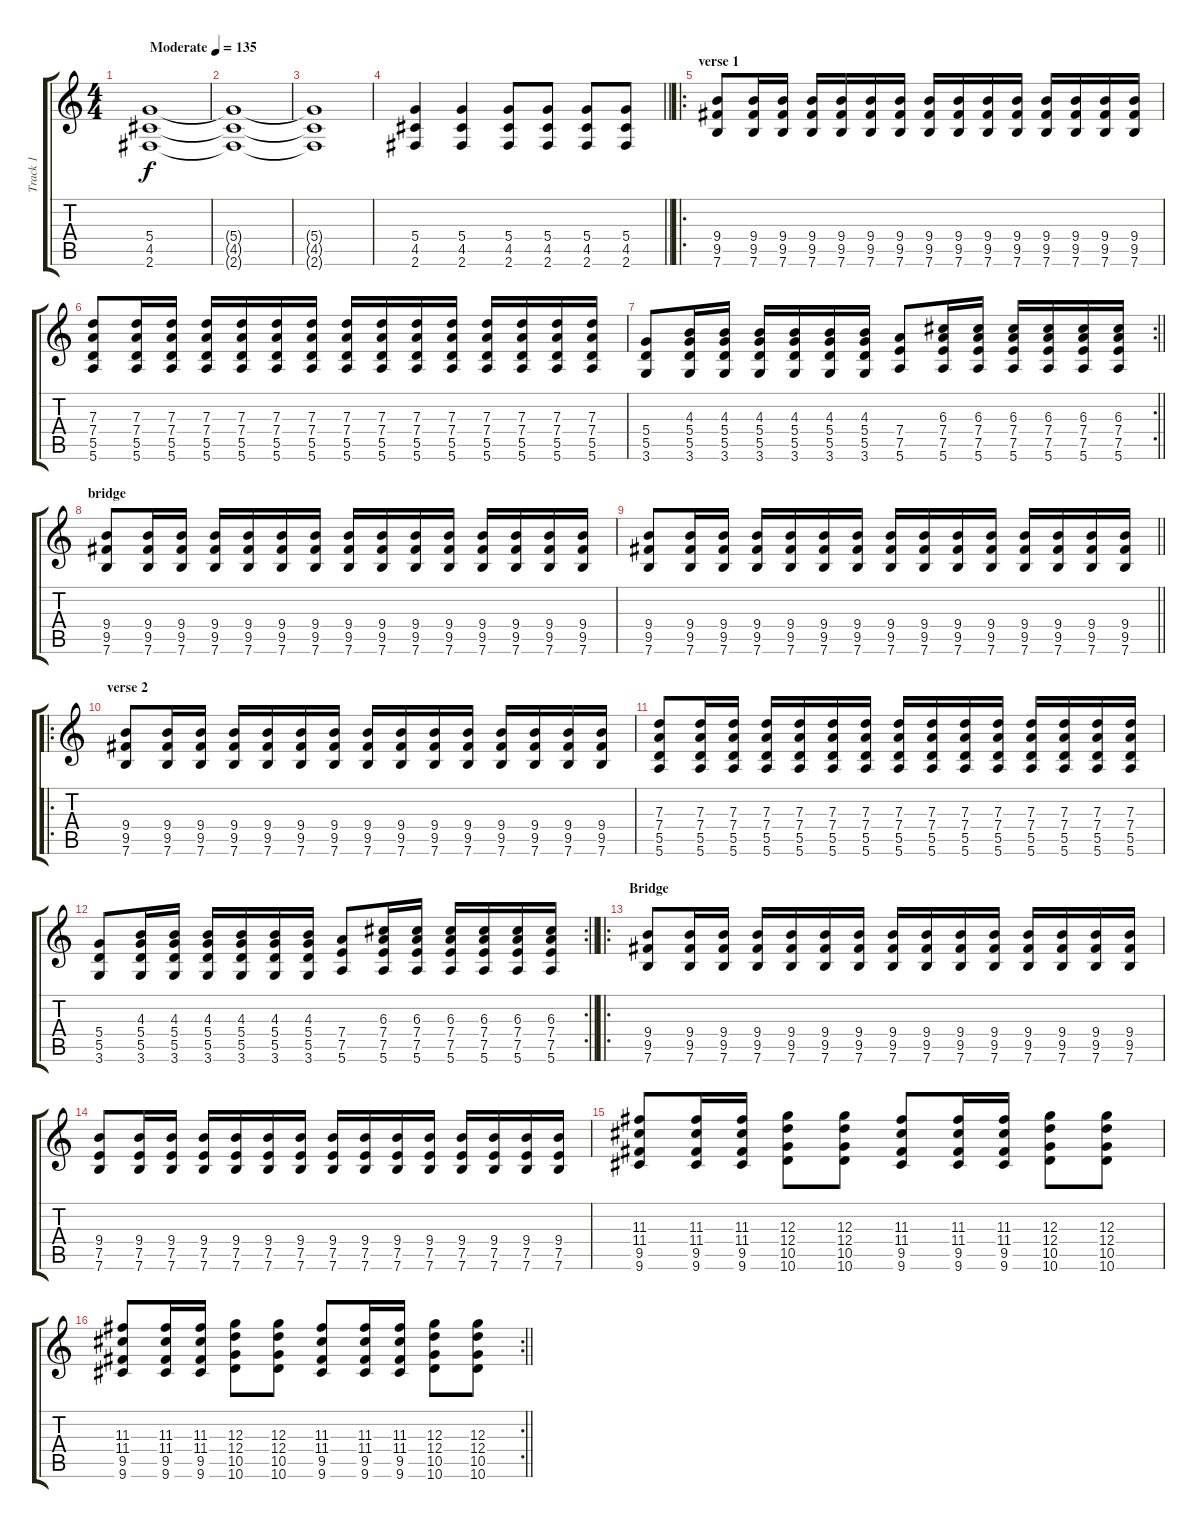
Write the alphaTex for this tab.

\track ("Track 1" "Track 1") {instrument overdrivenguitar}
\staff {score tabs}
\tuning (E4 B3 G3 D3 A2 E2) {hide}
\ts (4 4)
\tempo (135 "Moderate")
\clef g2
\ks c
(5.4 4.5 2.6).1{dy f instrument overdrivenguitar} |
(5.4{t} 4.5{t} 2.6{t}).1 |
(5.4{t} 4.5{t} 2.6{t}).1 |
\barLineRight lightlight
(5.4 4.5 2.6).4 (5.4 4.5 2.6).4 (5.4 4.5 2.6).8 (5.4 4.5 2.6).8 (5.4 4.5 2.6).8 (5.4 4.5 2.6).8 |
\ro
\section ("" "verse 1")
(9.4 9.5 7.6).8 (9.4 9.5 7.6).16 (9.4 9.5 7.6).16 (9.4 9.5 7.6).16 (9.4 9.5 7.6).16 (9.4 9.5 7.6).16 (9.4 9.5 7.6).16 (9.4 9.5 7.6).16 (9.4 9.5 7.6).16 (9.4 9.5 7.6).16 (9.4 9.5 7.6).16 (9.4 9.5 7.6).16 (9.4 9.5 7.6).16 (9.4 9.5 7.6).16 (9.4 9.5 7.6).16 |
(7.3 7.4 5.5 5.6).8 (7.3 7.4 5.5 5.6).16 (7.3 7.4 5.5 5.6).16 (7.3 7.4 5.5 5.6).16 (7.3 7.4 5.5 5.6).16 (7.3 7.4 5.5 5.6).16 (7.3 7.4 5.5 5.6).16 (7.3 7.4 5.5 5.6).16 (7.3 7.4 5.5 5.6).16 (7.3 7.4 5.5 5.6).16 (7.3 7.4 5.5 5.6).16 (7.3 7.4 5.5 5.6).16 (7.3 7.4 5.5 5.6).16 (7.3 7.4 5.5 5.6).16 (7.3 7.4 5.5 5.6).16 |
\rc 2
\barLineRight lightlight
(5.4 5.5 3.6).8 (4.3 5.4 5.5 3.6).16 (4.3 5.4 5.5 3.6).16 (4.3 5.4 5.5 3.6).16 (4.3 5.4 5.5 3.6).16 (4.3 5.4 5.5 3.6).16 (4.3 5.4 5.5 3.6).16 (7.4 7.5 5.6).8 (6.3 7.4 7.5 5.6).16 (6.3 7.4 7.5 5.6).16 (6.3 7.4 7.5 5.6).16 (6.3 7.4 7.5 5.6).16 (6.3 7.4 7.5 5.6).16 (6.3 7.4 7.5 5.6).16 |
\section ("" "bridge")
(9.4 9.5 7.6).8 (9.4 9.5 7.6).16 (9.4 9.5 7.6).16 (9.4 9.5 7.6).16 (9.4 9.5 7.6).16 (9.4 9.5 7.6).16 (9.4 9.5 7.6).16 (9.4 9.5 7.6).16 (9.4 9.5 7.6).16 (9.4 9.5 7.6).16 (9.4 9.5 7.6).16 (9.4 9.5 7.6).16 (9.4 9.5 7.6).16 (9.4 9.5 7.6).16 (9.4 9.5 7.6).16 |
\barLineRight lightlight
(9.4 9.5 7.6).8 (9.4 9.5 7.6).16 (9.4 9.5 7.6).16 (9.4 9.5 7.6).16 (9.4 9.5 7.6).16 (9.4 9.5 7.6).16 (9.4 9.5 7.6).16 (9.4 9.5 7.6).16 (9.4 9.5 7.6).16 (9.4 9.5 7.6).16 (9.4 9.5 7.6).16 (9.4 9.5 7.6).16 (9.4 9.5 7.6).16 (9.4 9.5 7.6).16 (9.4 9.5 7.6).16 |
\ro
\section ("" "verse 2")
(9.4 9.5 7.6).8 (9.4 9.5 7.6).16 (9.4 9.5 7.6).16 (9.4 9.5 7.6).16 (9.4 9.5 7.6).16 (9.4 9.5 7.6).16 (9.4 9.5 7.6).16 (9.4 9.5 7.6).16 (9.4 9.5 7.6).16 (9.4 9.5 7.6).16 (9.4 9.5 7.6).16 (9.4 9.5 7.6).16 (9.4 9.5 7.6).16 (9.4 9.5 7.6).16 (9.4 9.5 7.6).16 |
(7.3 7.4 5.5 5.6).8 (7.3 7.4 5.5 5.6).16 (7.3 7.4 5.5 5.6).16 (7.3 7.4 5.5 5.6).16 (7.3 7.4 5.5 5.6).16 (7.3 7.4 5.5 5.6).16 (7.3 7.4 5.5 5.6).16 (7.3 7.4 5.5 5.6).16 (7.3 7.4 5.5 5.6).16 (7.3 7.4 5.5 5.6).16 (7.3 7.4 5.5 5.6).16 (7.3 7.4 5.5 5.6).16 (7.3 7.4 5.5 5.6).16 (7.3 7.4 5.5 5.6).16 (7.3 7.4 5.5 5.6).16 |
\rc 2
\barLineRight lightlight
(5.4 5.5 3.6).8 (4.3 5.4 5.5 3.6).16 (4.3 5.4 5.5 3.6).16 (4.3 5.4 5.5 3.6).16 (4.3 5.4 5.5 3.6).16 (4.3 5.4 5.5 3.6).16 (4.3 5.4 5.5 3.6).16 (7.4 7.5 5.6).8 (6.3 7.4 7.5 5.6).16 (6.3 7.4 7.5 5.6).16 (6.3 7.4 7.5 5.6).16 (6.3 7.4 7.5 5.6).16 (6.3 7.4 7.5 5.6).16 (6.3 7.4 7.5 5.6).16 |
\ro
\section ("" "Bridge")
(9.4 9.5 7.6).8 (9.4 9.5 7.6).16 (9.4 9.5 7.6).16 (9.4 9.5 7.6).16 (9.4 9.5 7.6).16 (9.4 9.5 7.6).16 (9.4 9.5 7.6).16 (9.4 9.5 7.6).16 (9.4 9.5 7.6).16 (9.4 9.5 7.6).16 (9.4 9.5 7.6).16 (9.4 9.5 7.6).16 (9.4 9.5 7.6).16 (9.4 9.5 7.6).16 (9.4 9.5 7.6).16 |
(9.4 7.5 7.6).8 (9.4 7.5 7.6).16 (9.4 7.5 7.6).16 (9.4 7.5 7.6).16 (9.4 7.5 7.6).16 (9.4 7.5 7.6).16 (9.4 7.5 7.6).16 (9.4 7.5 7.6).16 (9.4 7.5 7.6).16 (9.4 7.5 7.6).16 (9.4 7.5 7.6).16 (9.4 7.5 7.6).16 (9.4 7.5 7.6).16 (9.4 7.5 7.6).16 (9.4 7.5 7.6).16 |
(11.3 11.4 9.5 9.6).8 (11.3 11.4 9.5 9.6).16 (11.3 11.4 9.5 9.6).16 (12.3 12.4 10.5 10.6).8 (12.3 12.4 10.5 10.6).8 (11.3 11.4 9.5 9.6).8 (11.3 11.4 9.5 9.6).16 (11.3 11.4 9.5 9.6).16 (12.3 12.4 10.5 10.6).8 (12.3 12.4 10.5 10.6).8 |
\rc 2
\barLineRight lightlight
(11.3 11.4 9.5 9.6).8 (11.3 11.4 9.5 9.6).16 (11.3 11.4 9.5 9.6).16 (12.3 12.4 10.5 10.6).8 (12.3 12.4 10.5 10.6).8 (11.3 11.4 9.5 9.6).8 (11.3 11.4 9.5 9.6).16 (11.3 11.4 9.5 9.6).16 (12.3 12.4 10.5 10.6).8 (12.3 12.4 10.5 10.6).8
